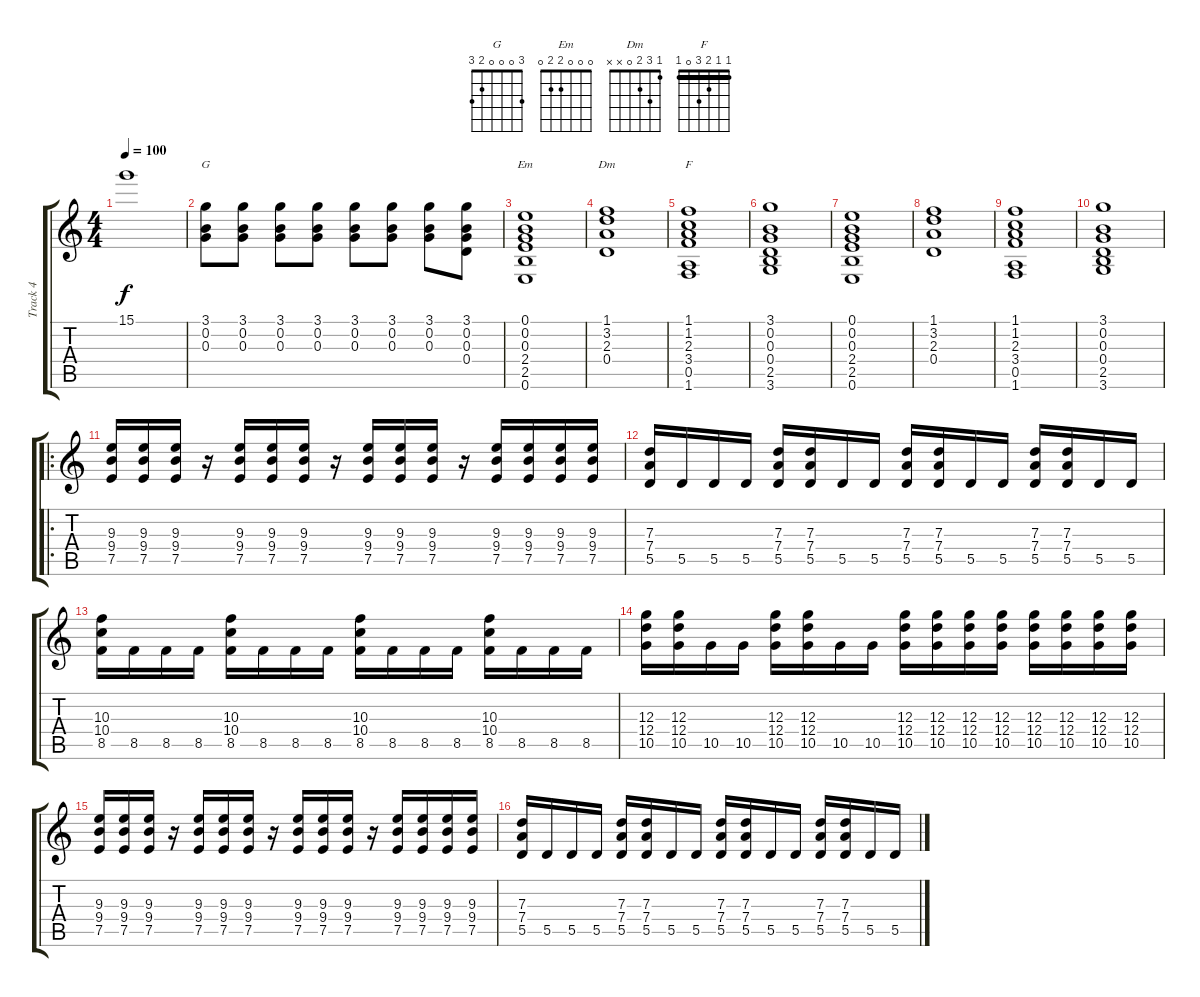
\track ("Track 4" "Track 4") {instrument electricguitarjazz}
\staff {score tabs}
\tuning (E4 B3 G3 D3 A2 E2) {hide}
\chord ("G" 3 0 0 0 2 3)
\chord ("Em" 0 0 0 2 2 0)
\chord ("Dm" 1 3 2 0 x x)
\chord ("F" 1 1 2 3 0 1) {barre 1}
\ts (4 4)
\tempo 100
\clef g2
\ks c
15.1.1{dy f} |
(3.1 0.2 0.3).8{ch "G"} (3.1 0.2 0.3).8 (3.1 0.2 0.3).8 (3.1 0.2 0.3).8 (3.1 0.2 0.3).8 (3.1 0.2 0.3).8 (3.1 0.2 0.3).8 (3.1 0.2 0.3 0.4).8 |
(0.1 0.2 0.3 2.4 2.5 0.6).1{ch "Em"} |
(1.1 3.2 2.3 0.4).1{ch "Dm"} |
(1.1 1.2 2.3 3.4 0.5 1.6).1{ch "F"} |
(3.1 0.2 0.3 0.4 2.5 3.6).1 |
(0.1 0.2 0.3 2.4 2.5 0.6).1 |
(1.1 3.2 2.3 0.4).1 |
(1.1 1.2 2.3 3.4 0.5 1.6).1 |
(3.1 0.2 0.3 0.4 2.5 3.6).1 |
\ro
(9.3 9.4 7.5).16 (9.3 9.4 7.5).16 (9.3 9.4 7.5).16 r.16 (9.3 9.4 7.5).16 (9.3 9.4 7.5).16 (9.3 9.4 7.5).16 r.16 (9.3 9.4 7.5).16 (9.3 9.4 7.5).16 (9.3 9.4 7.5).16 r.16 (9.3 9.4 7.5).16 (9.3 9.4 7.5).16 (9.3 9.4 7.5).16 (9.3 9.4 7.5).16 |
(7.3 7.4 5.5).16 5.5.16 5.5.16 5.5.16 (7.3 7.4 5.5).16 (7.3 7.4 5.5).16 5.5.16 5.5.16 (7.3 7.4 5.5).16 (7.3 7.4 5.5).16 5.5.16 5.5.16 (7.3 7.4 5.5).16 (7.3 7.4 5.5).16 5.5.16 5.5.16 |
(10.3 10.4 8.5).16 8.5.16 8.5.16 8.5.16 (10.3 10.4 8.5).16 8.5.16 8.5.16 8.5.16 (10.3 10.4 8.5).16 8.5.16 8.5.16 8.5.16 (10.3 10.4 8.5).16 8.5.16 8.5.16 8.5.16 |
(12.3 12.4 10.5).16 (12.3 12.4 10.5).16 10.5.16 10.5.16 (12.3 12.4 10.5).16 (12.3 12.4 10.5).16 10.5.16 10.5.16 (12.3 12.4 10.5).16 (12.3 12.4 10.5).16 (12.3 12.4 10.5).16 (12.3 12.4 10.5).16 (12.3 12.4 10.5).16 (12.3 12.4 10.5).16 (12.3 12.4 10.5).16 (12.3 12.4 10.5).16 |
(9.3 9.4 7.5).16 (9.3 9.4 7.5).16 (9.3 9.4 7.5).16 r.16 (9.3 9.4 7.5).16 (9.3 9.4 7.5).16 (9.3 9.4 7.5).16 r.16 (9.3 9.4 7.5).16 (9.3 9.4 7.5).16 (9.3 9.4 7.5).16 r.16 (9.3 9.4 7.5).16 (9.3 9.4 7.5).16 (9.3 9.4 7.5).16 (9.3 9.4 7.5).16 |
(7.3 7.4 5.5).16 5.5.16 5.5.16 5.5.16 (7.3 7.4 5.5).16 (7.3 7.4 5.5).16 5.5.16 5.5.16 (7.3 7.4 5.5).16 (7.3 7.4 5.5).16 5.5.16 5.5.16 (7.3 7.4 5.5).16 (7.3 7.4 5.5).16 5.5.16 5.5.16
